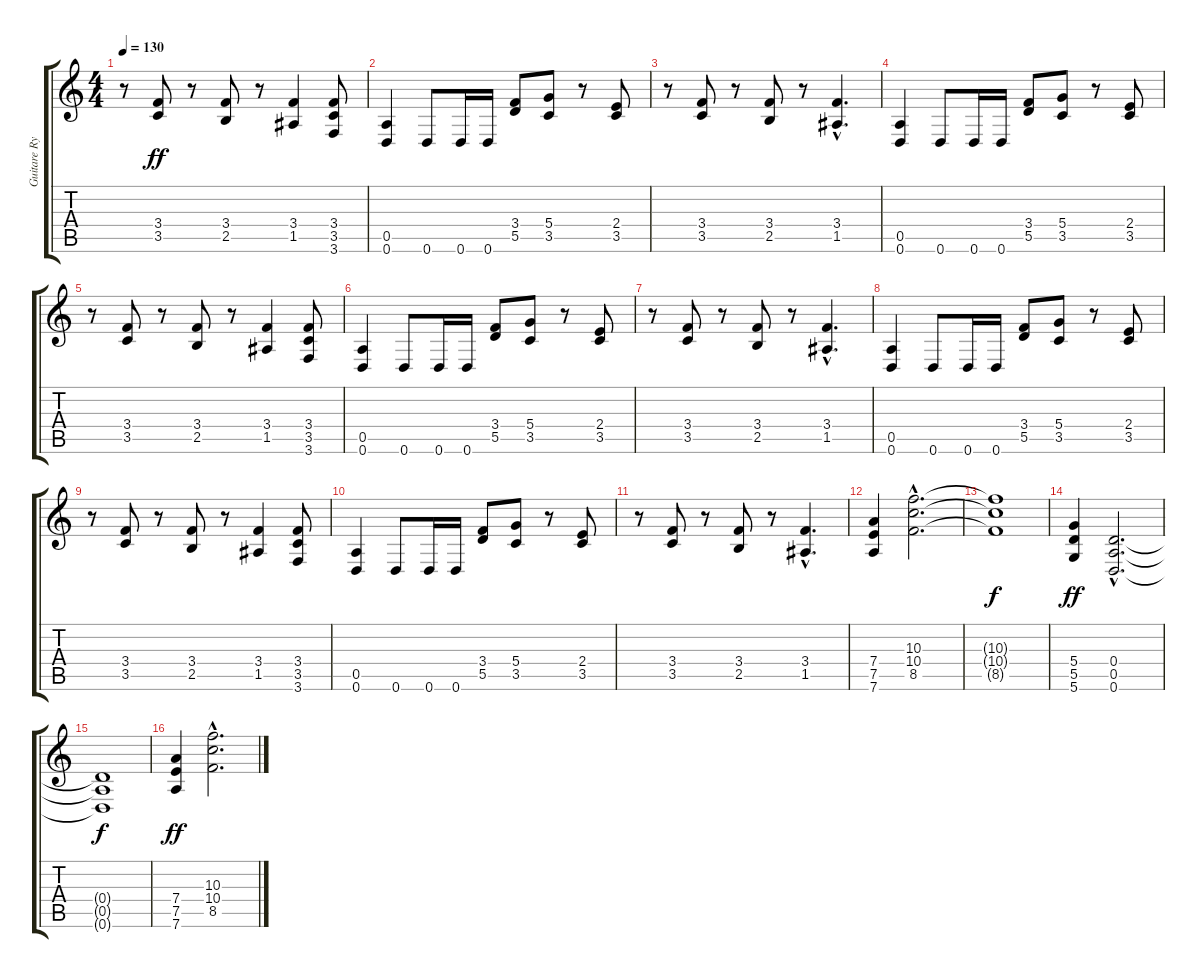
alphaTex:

\track ("Guitare Rythmique " "Guitare Ry") {instrument distortionguitar}
\staff {score tabs}
\tuning (E4 B3 G3 D3 A2 D2) {hide}
\ts (4 4)
\tempo 130
\clef g2
\ks c
r.8{dy ff} (3.4 3.5).8 r.8 (3.4 2.5).8 r.8 (3.4 1.5).4 (3.4 3.5 3.6).8 |
(0.5 0.6).4 0.6.8 0.6.16 0.6.16 (3.4 5.5).8 (5.4 3.5).8 r.8 (2.4 3.5).8 |
r.8 (3.4 3.5).8 r.8 (3.4 2.5).8 r.8 (3.4{hac} 1.5{hac}).4{d} |
(0.5 0.6).4 0.6.8 0.6.16 0.6.16 (3.4 5.5).8 (5.4 3.5).8 r.8 (2.4 3.5).8 |
r.8 (3.4 3.5).8 r.8 (3.4 2.5).8 r.8 (3.4 1.5).4 (3.4 3.5 3.6).8 |
(0.5 0.6).4 0.6.8 0.6.16 0.6.16 (3.4 5.5).8 (5.4 3.5).8 r.8 (2.4 3.5).8 |
r.8 (3.4 3.5).8 r.8 (3.4 2.5).8 r.8 (3.4{hac} 1.5{hac}).4{d} |
(0.5 0.6).4 0.6.8 0.6.16 0.6.16 (3.4 5.5).8 (5.4 3.5).8 r.8 (2.4 3.5).8 |
r.8 (3.4 3.5).8 r.8 (3.4 2.5).8 r.8 (3.4 1.5).4 (3.4 3.5 3.6).8 |
(0.5 0.6).4 0.6.8 0.6.16 0.6.16 (3.4 5.5).8 (5.4 3.5).8 r.8 (2.4 3.5).8 |
r.8 (3.4 3.5).8 r.8 (3.4 2.5).8 r.8 (3.4{hac} 1.5{hac}).4{d} |
(7.4 7.5 7.6).4 (10.3{hac} 10.4{hac} 8.5{hac}).2{d} |
(10.3{t} 10.4{t} 8.5{t}).1{dy f} |
(5.4 5.5 5.6).4{dy ff} (0.4{hac} 0.5{hac} 0.6{hac}).2{d} |
(0.4{t} 0.5{t} 0.6{t}).1{dy f} |
(7.4 7.5 7.6).4{dy ff} (10.3{hac} 10.4{hac} 8.5{hac}).2{d}
